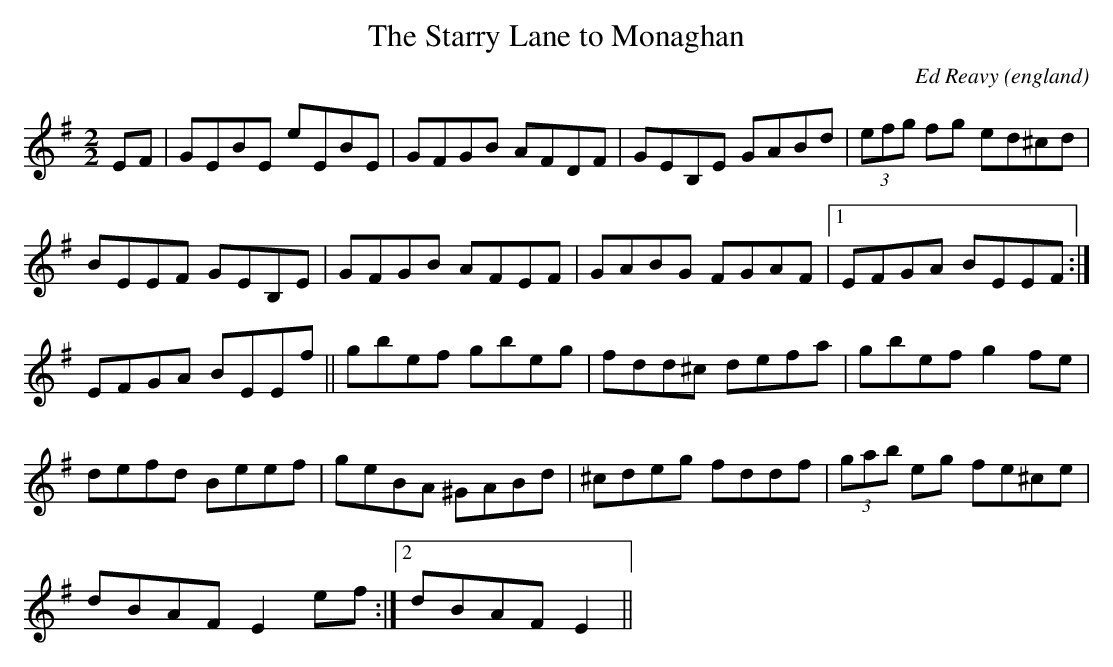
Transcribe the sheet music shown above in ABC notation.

X:1
T:The Starry Lane to Monaghan
O:england
C:Ed Reavy
M:2/2
L:1/8
K:G
EF|GEBE eEBE|GFGB AFDF|GEB,E GABd|(3efg fg ed^cd|
BEEF GEB,E|GFGB AFEF|GABG FGAF|1EFGA BEEF:|
2EFGA BEEf||gbef gbeg|fdd^c defa|gbef g2 fe|
defd Beef|geBA ^GABd|^cdeg fddf|(3gab eg fe^ce|
1dBAF E2 ef:|2dBAF E2||
